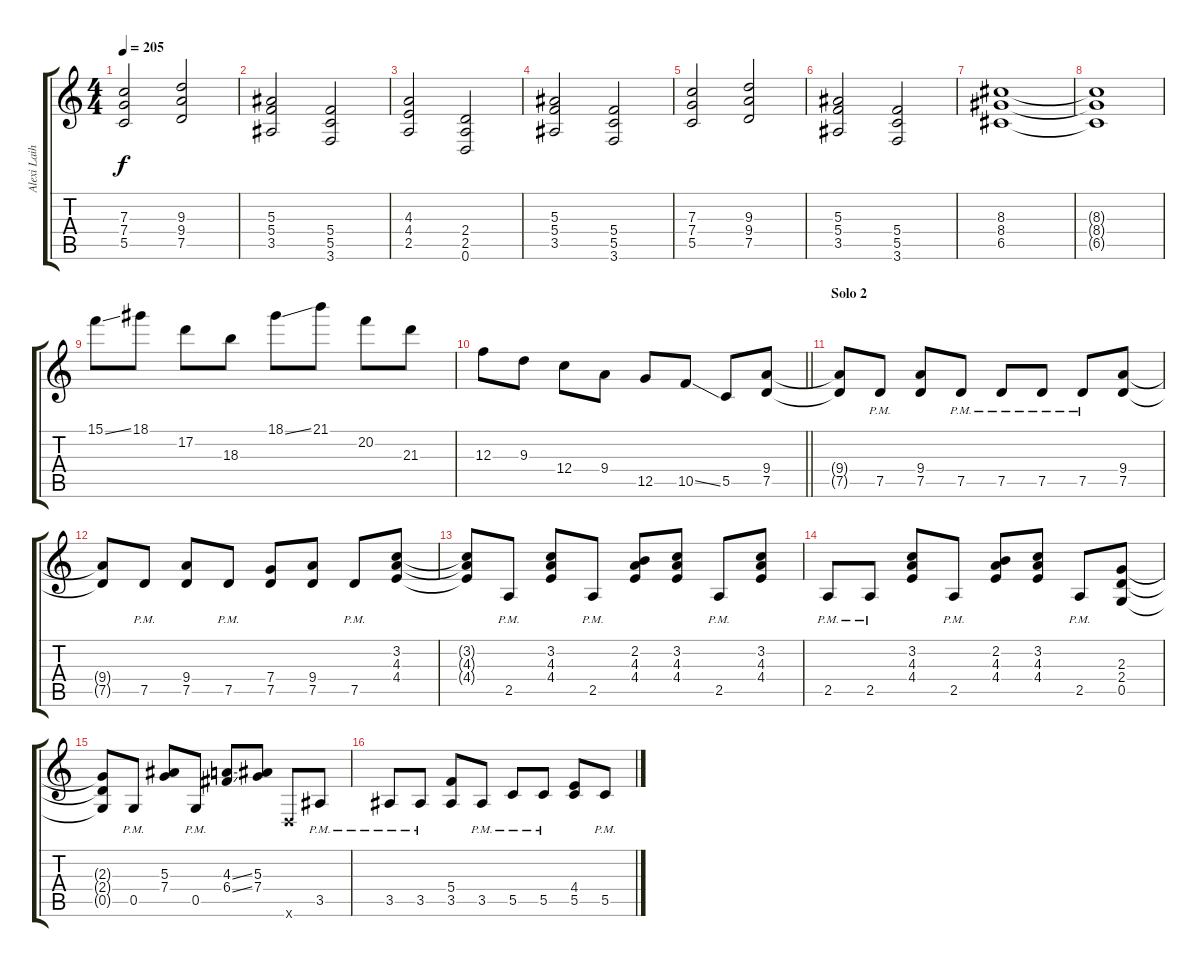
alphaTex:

\track ("Alexi Laiho" "Alexi Laih") {instrument distortionguitar}
\staff {score tabs}
\tuning (D4 A3 F3 C3 G2 D2) {hide}
\ts (4 4)
\tempo 205
\clef g2
\ks c
(7.3 7.4 5.5).2{dy f} (9.3 9.4 7.5).2 |
(5.3 5.4 3.5).2 (5.4 5.5 3.6).2 |
(4.3 4.4 2.5).2 (2.4 2.5 0.6).2 |
(5.3 5.4 3.5).2 (5.4 5.5 3.6).2 |
(7.3 7.4 5.5).2 (9.3 9.4 7.5).2 |
(5.3 5.4 3.5).2 (5.4 5.5 3.6).2 |
(8.3 8.4 6.5).1 |
(8.3{t} 8.4{t} 6.5{t}).1 |
15.1{ss}.8{instrument distortionguitar} 18.1.8 17.2.8 18.3.8 18.1{ss}.8 21.1.8 20.2.8 21.3.8 |
\barLineRight lightlight
12.3.8 9.3.8 12.4.8 9.4.8 12.5.8 10.5{ss}.8 5.5.8 (9.4 7.5).8 |
\section ("" "Solo 2")
(9.4{t} 7.5{t}).8 7.5{pm}.8 (9.4 7.5).8 7.5{pm}.8 7.5{pm}.8 7.5{pm}.8 7.5{pm}.8 (9.4 7.5).8 |
(9.4{t} 7.5{t}).8 7.5{pm}.8 (9.4 7.5).8 7.5{pm}.8 (7.4 7.5).8 (9.4 7.5).8 7.5{pm}.8 (3.2 4.3 4.4).8 |
(3.2{t} 4.3{t} 4.4{t}).8 2.5{pm}.8 (3.2 4.3 4.4).8 2.5{pm}.8 (2.2 4.3 4.4).8 (3.2 4.3 4.4).8 2.5{pm}.8 (3.2 4.3 4.4).8 |
2.5{pm}.8 2.5{pm}.8 (3.2 4.3 4.4).8 2.5{pm}.8 (2.2 4.3 4.4).8 (3.2 4.3 4.4).8 2.5{pm}.8 (2.3 2.4 0.5).8 |
(2.3{t} 2.4{t} 0.5{t}).8 0.5{pm}.8 (5.3 7.4).8 0.5{pm}.8 (4.3{ss} 6.4{ss}).8 (5.3 7.4).8 0.6{x}.8 3.5{pm}.8 |
3.5{pm}.8 3.5{pm}.8 (5.4 3.5).8 3.5{pm}.8 5.5{pm}.8 5.5{pm}.8 (4.4 5.5).8 5.5{pm}.8
